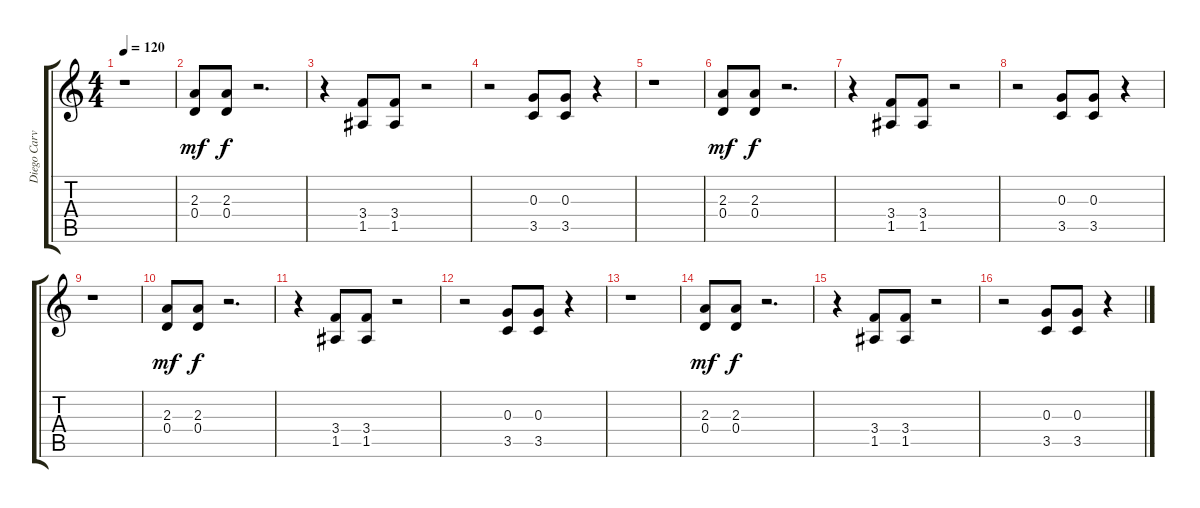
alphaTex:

\track ("Diego Carvalho - Guitar" "Diego Carv") {instrument distortionguitar}
\staff {score tabs}
\tuning (E4 B3 G3 D3 A2 E2) {hide}
\ts (4 4)
\tempo 120
\clef g2
\ks c
r.1{dy f} |
(2.3 0.4).8{dy mf} (2.3 0.4).8{dy f} r.2{d} |
r.4 (3.4 1.5).8 (3.4 1.5).8 r.2 |
r.2 (0.3 3.5).8 (0.3 3.5).8 r.4 |
r.1 |
(2.3 0.4).8{dy mf} (2.3 0.4).8{dy f} r.2{d} |
r.4 (3.4 1.5).8 (3.4 1.5).8 r.2 |
r.2 (0.3 3.5).8 (0.3 3.5).8 r.4 |
r.1 |
(2.3 0.4).8{dy mf} (2.3 0.4).8{dy f} r.2{d} |
r.4 (3.4 1.5).8 (3.4 1.5).8 r.2 |
r.2 (0.3 3.5).8 (0.3 3.5).8 r.4 |
r.1 |
(2.3 0.4).8{dy mf} (2.3 0.4).8{dy f} r.2{d} |
r.4 (3.4 1.5).8 (3.4 1.5).8 r.2 |
r.2 (0.3 3.5).8 (0.3 3.5).8 r.4
